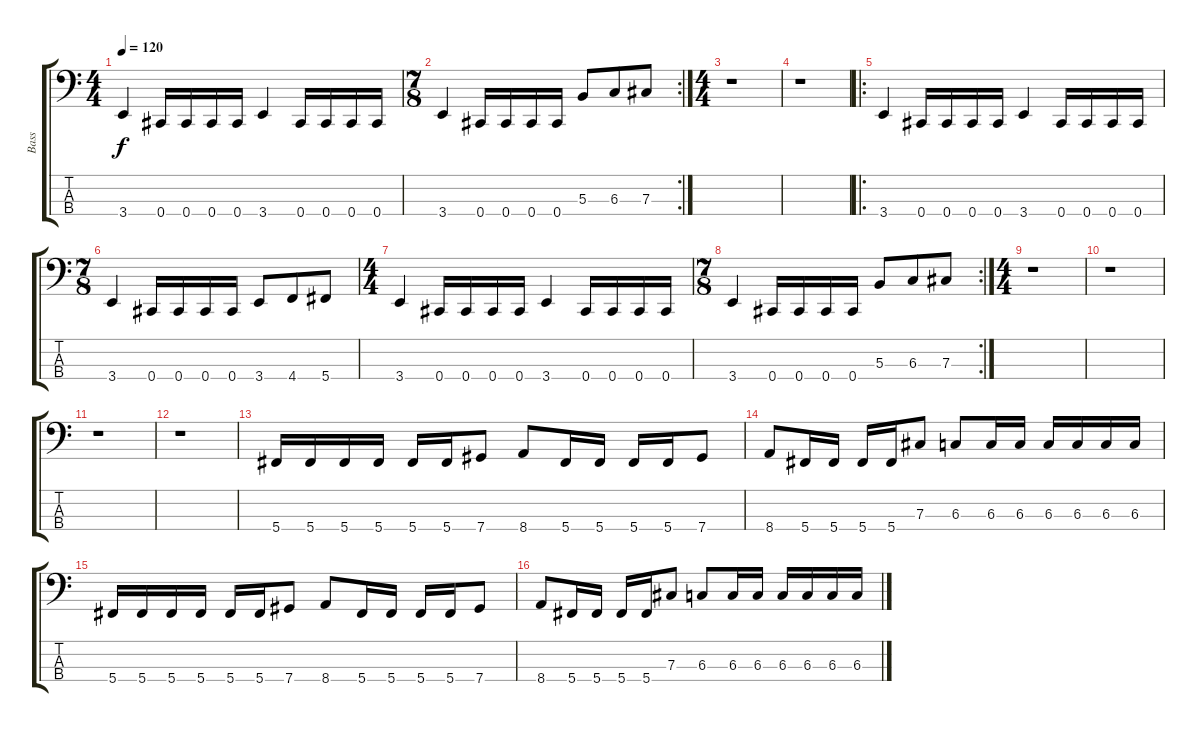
\track ("Bass" "Bass") {instrument electricbasspick}
\staff {score tabs}
\tuning (E2 B1 Gb1 Db1) {hide}
\ts (4 4)
\tempo 120
\clef f4
\ks c
3.4.4{dy f} 0.4.16 0.4.16 0.4.16 0.4.16 3.4.4 0.4.16 0.4.16 0.4.16 0.4.16 |
\rc 2
\ts (7 8)
3.4.4 0.4.16 0.4.16 0.4.16 0.4.16 5.3.8 6.3.8 7.3.8 |
\ts (4 4)
r.1 |
r.1 |
\ro
3.4.4 0.4.16 0.4.16 0.4.16 0.4.16 3.4.4 0.4.16 0.4.16 0.4.16 0.4.16 |
\ts (7 8)
3.4.4 0.4.16 0.4.16 0.4.16 0.4.16 3.4.8 4.4.8 5.4.8 |
\ts (4 4)
3.4.4 0.4.16 0.4.16 0.4.16 0.4.16 3.4.4 0.4.16 0.4.16 0.4.16 0.4.16 |
\rc 2
\ts (7 8)
3.4.4 0.4.16 0.4.16 0.4.16 0.4.16 5.3.8 6.3.8 7.3.8 |
\ts (4 4)
r.1 |
r.1 |
r.1 |
r.1 |
5.4.16 5.4.16 5.4.16 5.4.16 5.4.16 5.4.16 7.4.8 8.4.8 5.4.16 5.4.16 5.4.16 5.4.16 7.4.8 |
8.4.8 5.4.16 5.4.16 5.4.16 5.4.16 7.3.8 6.3.8 6.3.16 6.3.16 6.3.16 6.3.16 6.3.16 6.3.16 |
5.4.16 5.4.16 5.4.16 5.4.16 5.4.16 5.4.16 7.4.8 8.4.8 5.4.16 5.4.16 5.4.16 5.4.16 7.4.8 |
8.4.8 5.4.16 5.4.16 5.4.16 5.4.16 7.3.8 6.3.8 6.3.16 6.3.16 6.3.16 6.3.16 6.3.16 6.3.16
